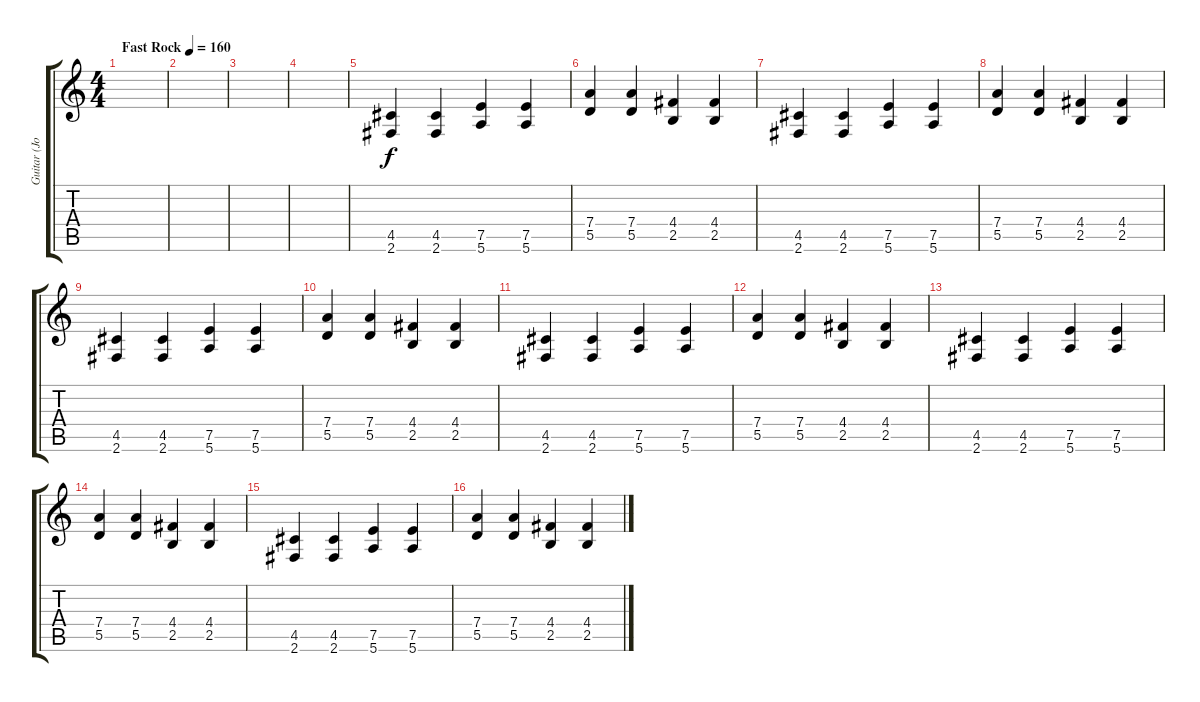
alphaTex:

\track ("Guitar (Jon)" "Guitar (Jo") {instrument electricguitarjazz}
\staff {score tabs}
\tuning (E4 B3 G3 D3 A2 E2) {hide}
\ts (4 4)
\tempo (160 "Fast Rock")
\clef g2
\ks c
|
|
|
|
(4.5 2.6).4 (4.5 2.6).4 (7.5 5.6).4 (7.5 5.6).4 |
(7.4 5.5).4 (7.4 5.5).4 (4.4 2.5).4 (4.4 2.5).4 |
(4.5 2.6).4 (4.5 2.6).4 (7.5 5.6).4 (7.5 5.6).4 |
(7.4 5.5).4 (7.4 5.5).4 (4.4 2.5).4 (4.4 2.5).4 |
(4.5 2.6).4 (4.5 2.6).4 (7.5 5.6).4 (7.5 5.6).4 |
(7.4 5.5).4 (7.4 5.5).4 (4.4 2.5).4 (4.4 2.5).4 |
(4.5 2.6).4 (4.5 2.6).4 (7.5 5.6).4 (7.5 5.6).4 |
(7.4 5.5).4 (7.4 5.5).4 (4.4 2.5).4 (4.4 2.5).4 |
(4.5 2.6).4 (4.5 2.6).4 (7.5 5.6).4 (7.5 5.6).4 |
(7.4 5.5).4 (7.4 5.5).4 (4.4 2.5).4 (4.4 2.5).4 |
(4.5 2.6).4 (4.5 2.6).4 (7.5 5.6).4 (7.5 5.6).4 |
(7.4 5.5).4 (7.4 5.5).4 (4.4 2.5).4 (4.4 2.5).4
